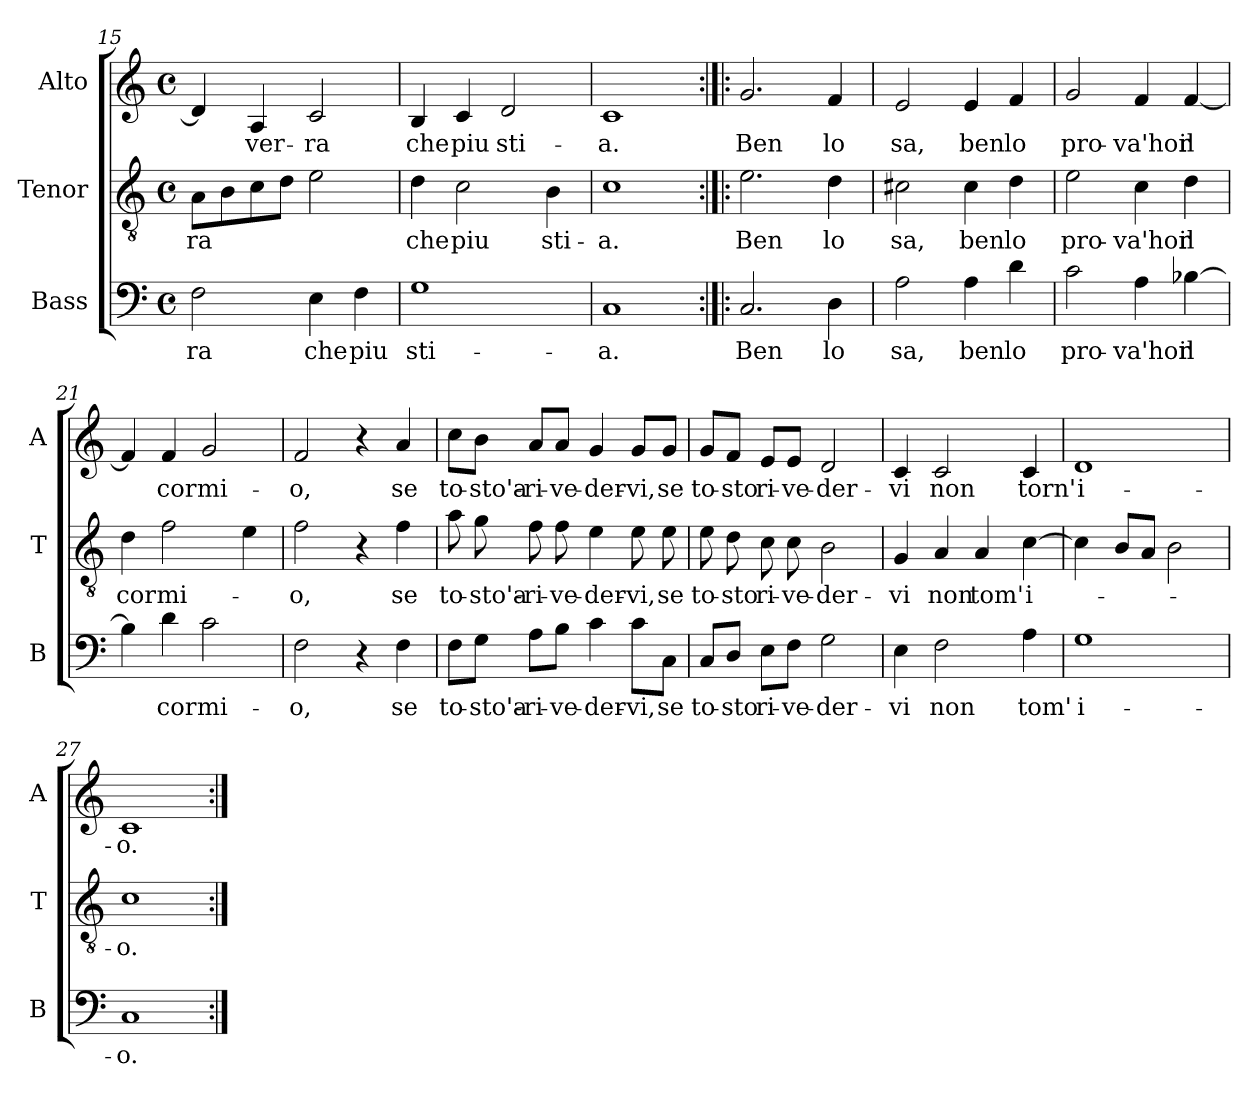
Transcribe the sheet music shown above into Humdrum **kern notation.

**kern	**text	**kern	**text	**kern	**text
*part3	*part3	*part2	*part2	*part1	*part1
*staff3	*staff3	*staff2	*staff2	*staff1	*staff1
*I"Bass	*	*I"Tenor	*	*I"Alto	*
*I'B	*	*I'T	*	*I'A	*
*clefF4	*	*clefGv2	*	*clefG2	*
*k[]	*	*k[]	*	*k[]	*
*C:	*	*C:	*	*C:	*
*M4/4	*	*M4/4	*	*M4/4	*
*met(c)	*	*met(c)	*	*met(c)	*
=15	=15	=15	=15	=15	=15
!	!LO:LY:b	!	!LO:LY:b	!	!
2F\	-ra	8A\L	-ra	4d/]	.
.	.	8B\	.	.	.
!	!	!	!	!	!LO:LY:b
.	.	8c\	.	4A/	-ver-
.	.	8d\J	.	.	.
!	!LO:LY:b	!	!	!	!LO:LY:b
4E\	che	2e\	.	2c/	-ra
!	!LO:LY:b	!	!	!	!
4F\	piu	.	.	.	.
=16	=16	=16	=16	=16	=16
!	!LO:LY:b	!	!LO:LY:b	!	!LO:LY:b
1G	sti-	4d\	che	4B/	che
!	!	!	!LO:LY:b	!	!LO:LY:b
.	.	2c\	piu	4c/	piu
!	!	!	!	!	!LO:LY:b
.	.	.	.	2d/	sti-
!	!	!	!LO:LY:b	!	!
.	.	4B\	sti-	.	.
=17	=17	=17	=17	=17	=17
!	!LO:LY:b	!	!LO:LY:b	!	!LO:LY:b
1C	-a.	1c	-a.	1c	-a.
!!LO:PB:g=z
=18:|!|:	=18:|!|:	=18:|!|:	=18:|!|:	=18:|!|:	=18:|!|:
!	!LO:LY:b	!	!LO:LY:b	!	!LO:LY:b
2.C/	Ben	2.e\	Ben	2.g/	Ben
!	!LO:LY:b	!	!LO:LY:b	!	!LO:LY:b
4D\	lo	4d\	lo	4f/	lo
=19	=19	=19	=19	=19	=19
!	!LO:LY:b	!	!LO:LY:b	!	!LO:LY:b
2A\	sa,	2c#X\	sa,	2e/	sa,
!	!LO:LY:b	!	!LO:LY:b	!	!LO:LY:b
4A\	ben	4c#\	ben	4e/	ben
!	!LO:LY:b	!	!LO:LY:b	!	!LO:LY:b
4d\	lo	4d\	lo	4f/	lo
=20	=20	=20	=20	=20	=20
!	!LO:LY:b	!	!LO:LY:b	!	!LO:LY:b
2c\	pro-	2e\	pro-	2g/	pro-
!	!LO:LY:b	!	!LO:LY:b	!	!LO:LY:b
4A\	-va'hor	4c\	-va'hor	4f/	-va'hor
!	!LO:LY:b	!	!LO:LY:b	!	!LO:LY:b
[4B-X\	il	4d\	il	[4f/	il
=21	=21	=21	=21	=21	=21
!	!	!	!LO:LY:b	!	!
4B-\]	.	4d\	cor	4f/]	.
!	!LO:LY:b	!	!LO:LY:b	!	!LO:LY:b
4d\	cor	2f\	mi-	4f/	cor
!	!LO:LY:b	!	!	!	!LO:LY:b
2c\	mi-	.	.	2g/	mi-
.	.	4e\	.	.	.
=22	=22	=22	=22	=22	=22
!	!LO:LY:b	!	!LO:LY:b	!	!LO:LY:b
2F\	-o,	2f\	-o,	2f/	-o,
4r	.	4r	.	4r	.
!	!LO:LY:b	!	!LO:LY:b	!	!LO:LY:b
4F\	se	4f\	se	4a/	se
!!LO:LB:g=z
=23	=23	=23	=23	=23	=23
!	!LO:LY:b	!	!LO:LY:b	!	!LO:LY:b
8F\L	to-	8a\	to-	8cc\L	to-
!	!LO:LY:b	!	!LO:LY:b	!	!LO:LY:b
8G\J	-sto'a-	8g\	-sto'a-	8b\J	-sto'a-
!	!LO:LY:b	!	!LO:LY:b	!	!LO:LY:b
8A\L	-ri-	8f\	-ri-	8a/L	-ri-
!	!LO:LY:b	!	!LO:LY:b	!	!LO:LY:b
8B\J	-ve-	8f\	-ve-	8a/J	-ve-
!	!LO:LY:b	!	!LO:LY:b	!	!LO:LY:b
4c\	-der-	4e\	-der-	4g/	-der-
!	!LO:LY:b	!	!LO:LY:b	!	!LO:LY:b
8c\L	-vi,	8e\	-vi,	8g/L	-vi,
!	!LO:LY:b	!	!LO:LY:b	!	!LO:LY:b
8C\J	se	8e\	se	8g/J	se
=24	=24	=24	=24	=24	=24
!	!LO:LY:b	!	!LO:LY:b	!	!LO:LY:b
8C/L	to-	8e\	to-	8g/L	to-
!	!LO:LY:b	!	!LO:LY:b	!	!LO:LY:b
8D/J	-sto	8d\	-sto	8f/J	-sto
!	!LO:LY:b	!	!LO:LY:b	!	!LO:LY:b
8E\L	ri-	8c\	ri-	8e/L	ri-
!	!LO:LY:b	!	!LO:LY:b	!	!LO:LY:b
8F\J	-ve-	8c\	-ve-	8e/J	-ve-
!	!LO:LY:b	!	!LO:LY:b	!	!LO:LY:b
2G\	-der-	2B\	-der-	2d/	-der-
=25	=25	=25	=25	=25	=25
!	!LO:LY:b	!	!LO:LY:b	!	!LO:LY:b
4E\	-vi	4G/	-vi	4c/	-vi
!	!LO:LY:b	!	!LO:LY:b	!	!LO:LY:b
2F\	non	4A/	non	2c/	non
!	!	!	!LO:LY:b	!	!
.	.	4A/	tom'	.	.
!	!LO:LY:b	!	!LO:LY:b	!	!LO:LY:b
4A\	tom'	[4c\	i-	4c/	torn'
=26	=26	=26	=26	=26	=26
!	!LO:LY:b	!	!	!	!LO:LY:b
1G	i-	4c\]	.	1d	i-
.	.	8B/L	.	.	.
.	.	8A/J	.	.	.
.	.	2B\	.	.	.
=27	=27	=27	=27	=27	=27
!	!LO:LY:b	!	!LO:LY:b	!	!LO:LY:b
1C	-o.	1c	-o.	1c	-o.
=:|!	=:|!	=:|!	=:|!	=:|!	=:|!
*-	*-	*-	*-	*-	*-
